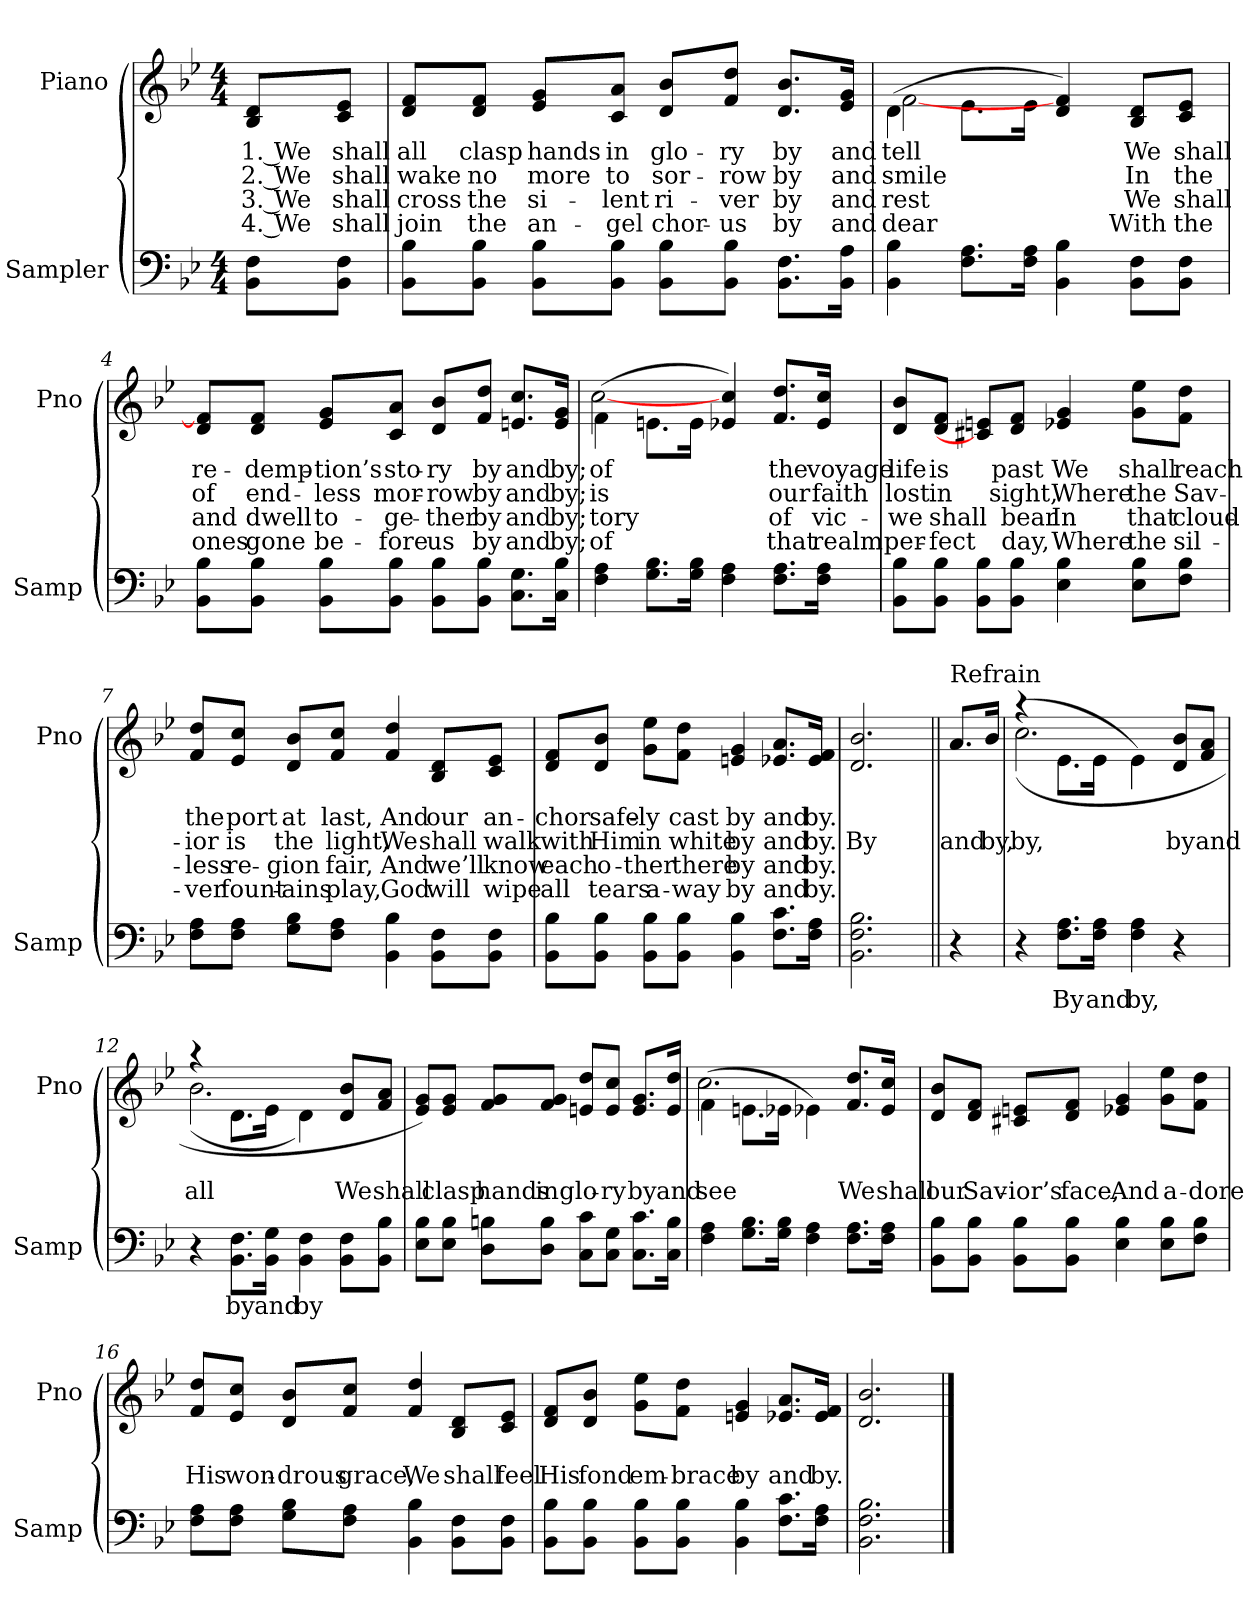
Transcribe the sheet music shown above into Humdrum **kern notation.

**kern	**text	**kern	**text	**text	**text	**text
*part2	*part2	*part1	*part1	*part1	*part1	*part1
*staff2	*staff2	*staff1	*staff1	*staff1	*staff1	*staff1
*I"Sampler	*	*I"Piano	*	*	*	*
*I'Samp	*	*I'Pno	*	*	*	*
*clefF4	*	*clefG2	*	*	*	*
*k[b-e-]	*	*k[b-e-]	*	*	*	*
*B-:	*	*B-:	*	*	*	*
*M4/4	*	*M4/4	*	*	*	*
=1	=1	=1	=1	=1	=1	=1
8BB-\ 8F\L	.	8B-/ 8d/L	1. We	2. We	3. We	4. We
8BB-\ 8F\J	.	8c/ 8e-/J	shall	shall	shall	shall
=2	=2	=2	=2	=2	=2	=2
8BB-\ 8B-\L	.	8d/ 8f/L	all	wake	cross	join
8BB-\ 8B-\J	.	8d/ 8f/J	clasp	no	the	the
8BB-\ 8B-\L	.	8e-/ 8g/L	hands	more	si-	an-
8BB-\ 8B-\J	.	8c/ 8a/J	in	to	-lent	-gel
8BB-\ 8B-\L	.	8d/ 8b-/L	glo-	sor-	ri-	chor-
8BB-\ 8B-\J	.	8f/ 8dd/J	-ry	-row	-ver	-us
8.BB-\ 8.F\L	.	8.d/ 8.b-/L	by	by	by	by
16BB-\ 16A\Jk	.	16e-/ 16g/Jk	and	and	and	and
=3	=3	=3	=3	=3	=3	=3
*	*	*^	*	*	*	*
4BB- 4B-	.	(4d\	[2f	tell	smile	rest	dear
8.F\ 8.A\L	.	8.e-\L	.	.	.	.	.
16F\ 16A\Jk	.	16e-\Jk	.	.	.	.	.
4BB- 4B-	.	4d 4f)	2ryy	.	.	.	.
8BB-\ 8F\L	.	8B-/ 8d/L	.	We	In	We	With
8BB-\ 8F\J	.	8c/ 8e-/J	.	shall	the	shall	the
*	*	*v	*v	*	*	*	*
=4	=4	=4	=4	=4	=4	=4
8BB-\ 8B-\L	.	8d/ 8f]/L	re-	of	and	ones
8BB-\ 8B-\J	.	8d/ 8f/J	-demp-	end-	dwell	gone
8BB-\ 8B-\L	.	8e-/ 8g/L	-tion’s	-less	to-	be-
8BB-\ 8B-\J	.	8c/ 8a/J	sto-	mor-	-ge-	-fore
8BB-\ 8B-\L	.	8d/ 8b-/L	-ry	-row	-ther	us
8BB-\ 8B-\J	.	8f/ 8dd/J	by	by	by	by
8.C\ 8.G\L	.	8.en/ 8.cc/L	and	and	and	and
16C\ 16B-\Jk	.	16e/ 16g/Jk	by;	by;	by;	by;
=5	=5	=5	=5	=5	=5	=5
*	*	*^	*	*	*	*
4F 4A	.	(4f\	[2cc	of	is	-tory	of
8.G\ 8.B-\L	.	8.en\L	.	.	.	.	.
16G\ 16B-\Jk	.	16e\Jk	.	.	.	.	.
4F 4A	.	4e-X 4cc)	2ryy	.	.	.	.
8.F\ 8.A\L	.	8.f/ 8.dd/L	.	the	our	of	that
16F\ 16A\Jk	.	16e-/ 16cc/Jk	.	voyage	faith	vic-	realm
*	*	*v	*v	*	*	*	*
=6	=6	=6	=6	=6	=6	=6
8BB-\ 8B-\L	.	8d/ 8b-/L	life	lost	we	per-
8BB-\ 8B-\J	.	8d/ 8f/J	is	in	shall	-fect
8BB-\ 8B-\L	.	8c#X]/ 8en/L	.	.	.	.
8BB-\ 8B-\J	.	8d/ 8f/J	past	sight,	bear	day,
4E- 4B-	.	4e-X 4g	We	Where	In	Where
8E-\ 8B-\L	.	8g\ 8ee-\L	shall	the	that	the
8F\ 8B-\J	.	8f\ 8dd\J	reach	Sav-	cloud-	sil-
=7	=7	=7	=7	=7	=7	=7
8F\ 8A\L	.	8f/ 8dd/L	the	-ior	-less	-ver
8F\ 8A\J	.	8e-/ 8cc/J	port	is	re-	fount-
8G\ 8B-\L	.	8d/ 8b-/L	at	the	-gion	-ains
8F\ 8A\J	.	8f/ 8cc/J	last,	light,	fair,	play,
4BB- 4B-	.	4f 4dd	And	We	And	God
8BB-\ 8F\L	.	8B-/ 8d/L	our	shall	we’ll	will
8BB-\ 8F\J	.	8c/ 8e-/J	an-	walk	know	wipe
=8	=8	=8	=8	=8	=8	=8
8BB-\ 8B-\L	.	8d/ 8f/L	-chor	with	each	all
8BB-\ 8B-\J	.	8d/ 8b-/J	safe-	Him	o-	tears
8BB-\ 8B-\L	.	8g\ 8ee-\L	-ly	in	-ther	a-
8BB-\ 8B-\J	.	8f\ 8dd\J	cast	white	there	-way
4BB- 4B-	.	4en 4g	by	by	by	by
8.F\ 8.c\L	.	8.e-X/ 8.a/L	and	and	and	and
16F\ 16A\Jk	.	16e-/ 16f/Jk	by.	by.	by.	by.
=9	=9	=9	=9	=9	=9	=9
2.BB- 2.F 2.B-	.	2.d 2.b-	.	By	.	.
=10||	=10||	=10||	=10||	=10||	=10||	=10||
!	!	!LO:TX:t=Refrain	!	!	!	!
4r	.	8.a/L	.	and	.	.
.	.	16b-/Jk	.	by,	.	.
=11	=11	=11	=11	=11	=11	=11
*	*	*^	*	*	*	*
4r	.	(4r	(2.cc	.	by,	.	.
8.F\ 8.A\L	By	8.e-\L	.	.	.	.	.
16F\ 16A\Jk	and	16e-\Jk	.	.	.	.	.
4F 4A	by,	4e-\)	.	.	.	.	.
4r	.	8d/ 8b-/L	4ryy	.	by	.	.
.	.	8f/ 8a/J	.	.	and	.	.
=12	=12	=12	=12	=12	=12	=12	=12
4r	.	4r	(2.b-	.	all	.	.
8.BB-\ 8.F\L	by	8.d\L	.	.	.	.	.
16BB-\ 16G\Jk	and	16e-\Jk	.	.	.	.	.
4BB- 4F	by	4d\)	.	.	.	.	.
8BB-\ 8F\L	.	8d/ 8b-/L	4ryy	.	We	.	.
8BB-\ 8B-\J	.	8f/ 8a/J	.	.	shall	.	.
*	*	*v	*v	*	*	*	*
=13	=13	=13	=13	=13	=13	=13
8E-\ 8B-\L	.	8e-/ 8g/L)	.	.	.	.
8E-\ 8B-\J	.	8e-/ 8g/J	.	clasp	.	.
8D\ 8Bn\L	.	8f/ 8g/L	.	hands	.	.
8D\ 8B\J	.	8f/ 8g/J	.	in	.	.
8C\ 8c\L	.	8en/ 8dd/L	.	glo-	.	.
8C\ 8G\J	.	8e/ 8cc/J	.	-ry	.	.
8.C\ 8.c\L	.	8.e/ 8.g/L	.	by	.	.
16C\ 16B\Jk	.	16e/ 16dd/Jk	.	and	.	.
=14	=14	=14	=14	=14	=14	=14
*	*	*^	*	*	*	*
4F 4A	.	(4f\	2.cc	.	see	.	.
8.G\ 8.B-\L	.	8.en\L	.	.	.	.	.
16G\ 16B-\Jk	.	16e-X\Jk	.	.	.	.	.
4F 4A	.	4e-X\)	.	.	.	.	.
8.F\ 8.A\L	.	8.f/ 8.dd/L	4ryy	.	We	.	.
16F\ 16A\Jk	.	16e-/ 16cc/Jk	.	.	shall	.	.
*	*	*v	*v	*	*	*	*
=15	=15	=15	=15	=15	=15	=15
8BB-\ 8B-\L	.	8d/ 8b-/L	.	our	.	.
8BB-\ 8B-\J	.	8d/ 8f/J	.	Sav-	.	.
8BB-\ 8B-\L	.	8c#X/ 8en/L	.	-ior’s	.	.
8BB-\ 8B-\J	.	8d/ 8f/J	.	face,	.	.
4E- 4B-	.	4e-X 4g	.	And	.	.
8E-\ 8B-\L	.	8g\ 8ee-\L	.	a-	.	.
8F\ 8B-\J	.	8f\ 8dd\J	.	-dore	.	.
=16	=16	=16	=16	=16	=16	=16
8F\ 8A\L	.	8f/ 8dd/L	.	His	.	.
8F\ 8A\J	.	8e-/ 8cc/J	.	won-	.	.
8G\ 8B-\L	.	8d/ 8b-/L	.	-drous	.	.
8F\ 8A\J	.	8f/ 8cc/J	.	grace,	.	.
4BB- 4B-	.	4f 4dd	.	We	.	.
8BB-\ 8F\L	.	8B-/ 8d/L	.	shall	.	.
8BB-\ 8F\J	.	8c/ 8e-/J	.	feel	.	.
=17	=17	=17	=17	=17	=17	=17
8BB-\ 8B-\L	.	8d/ 8f/L	.	His	.	.
8BB-\ 8B-\J	.	8d/ 8b-/J	.	fond	.	.
8BB-\ 8B-\L	.	8g\ 8ee-\L	.	em-	.	.
8BB-\ 8B-\J	.	8f\ 8dd\J	.	-brace	.	.
4BB- 4B-	.	4en 4g	.	by	.	.
8.F\ 8.c\L	.	8.e-X/ 8.a/L	.	and	.	.
16F\ 16A\Jk	.	16e-/ 16f/Jk	.	by.	.	.
=18	=18	=18	=18	=18	=18	=18
2.BB- 2.F 2.B-	.	2.d 2.b-	.	.	.	.
==	==	==	==	==	==	==
*-	*-	*-	*-	*-	*-	*-
